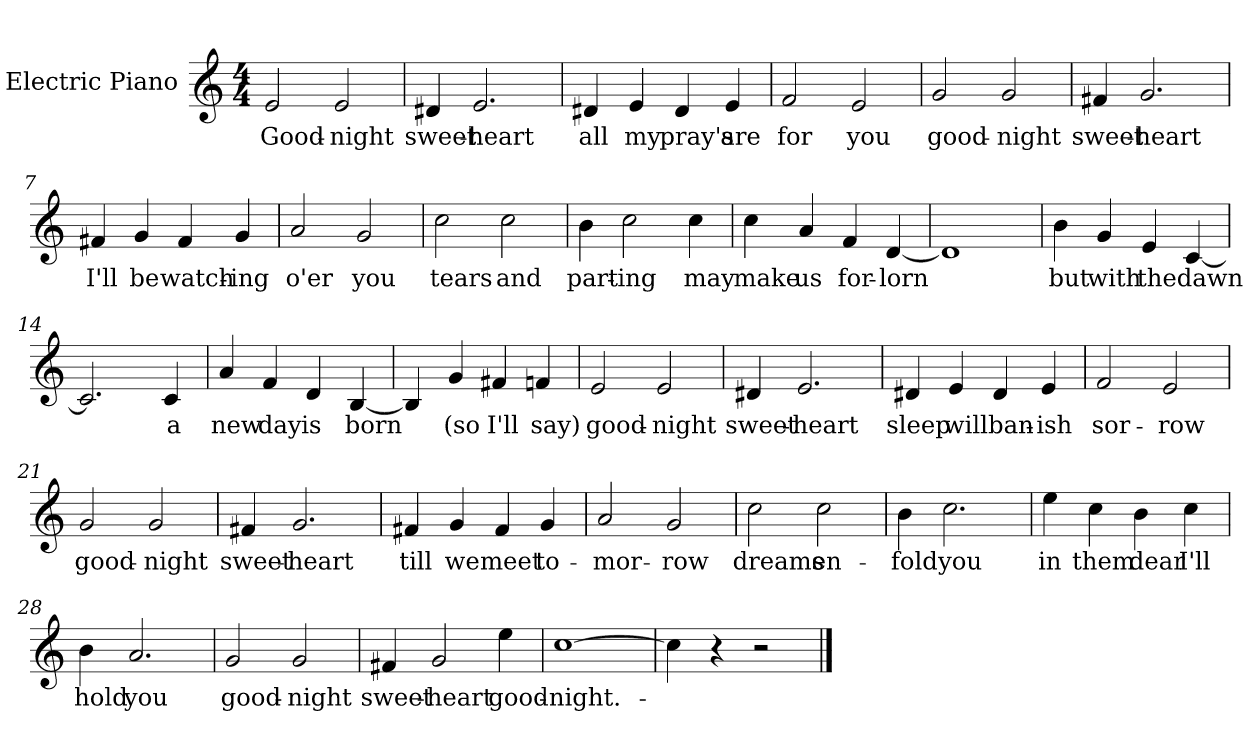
**kern	**text
*part1	*part1
*staff1	*staff1
*I"Electric Piano	*
*I'E.Pno	*
*clefG2	*
*k[]	*
*C:	*
*M4/4	*
=1	=1
2e/	Good-
2e/	-night
=2	=2
4d#X/	sweet-
2.e/	-heart
=3	=3
4d#X/	all
4e/	my
4d#/	pray's
4e/	are
=4	=4
2f/	for
2e/	you
=5	=5
2g/	good-
2g/	-night
!!LO:LB:g=z
=6	=6
4f#X/	sweet-
2.g/	-heart
=7	=7
4f#X/	I'll
4g/	be
4f#/	watch-
4g/	-ing
=8	=8
2a/	o'er
2g/	you
=9	=9
2cc\	tears
2cc\	and
=10	=10
4b\	part-
2cc\	-ing
4cc\	may
!!LO:LB:g=z
=11	=11
4cc\	make
4a/	us
4f/	for-
[4d/	-lorn
=12	=12
1d]	.
=13	=13
4b\	but
4g/	with
4e/	the
[4c/	dawn
=14	=14
2.c/]	.
4c/	a
=15	=15
4a/	new
4f/	day
4d/	is
[4B/	born
!!LO:LB:g=z
=16	=16
4B/]	.
4g/	(so
4f#X/	I'll
4fn/	say)
=17	=17
2e/	good-
2e/	-night
=18	=18
4d#X/	sweet-
2.e/	-heart
=19	=19
4d#X/	sleep
4e/	will
4d#/	ban-
4e/	-ish
=20	=20
2f/	sor-
2e/	-row
!!LO:LB:g=z
=21	=21
2g/	good-
2g/	-night
=22	=22
4f#X/	sweet-
2.g/	-heart
=23	=23
4f#X/	till
4g/	we
4f#/	meet
4g/	to-
=24	=24
2a/	-mor-
2g/	-row
=25	=25
2cc\	dreams
2cc\	en-
=26	=26
4b\	-fold
2.cc\	you
!!LO:LB:g=z
=27	=27
4ee\	in
4cc\	them
4b\	dear
4cc\	I'll
=28	=28
4b\	hold
2.a/	you
=29	=29
2g/	good-
2g/	-night
=30	=30
4f#X/	sweet-
2g/	-heart
4ee\	good-
=31	=31
[1cc	-night.-
=32	=32
4cc\]	.
4r	.
2r	.
==	==
*-	*-
